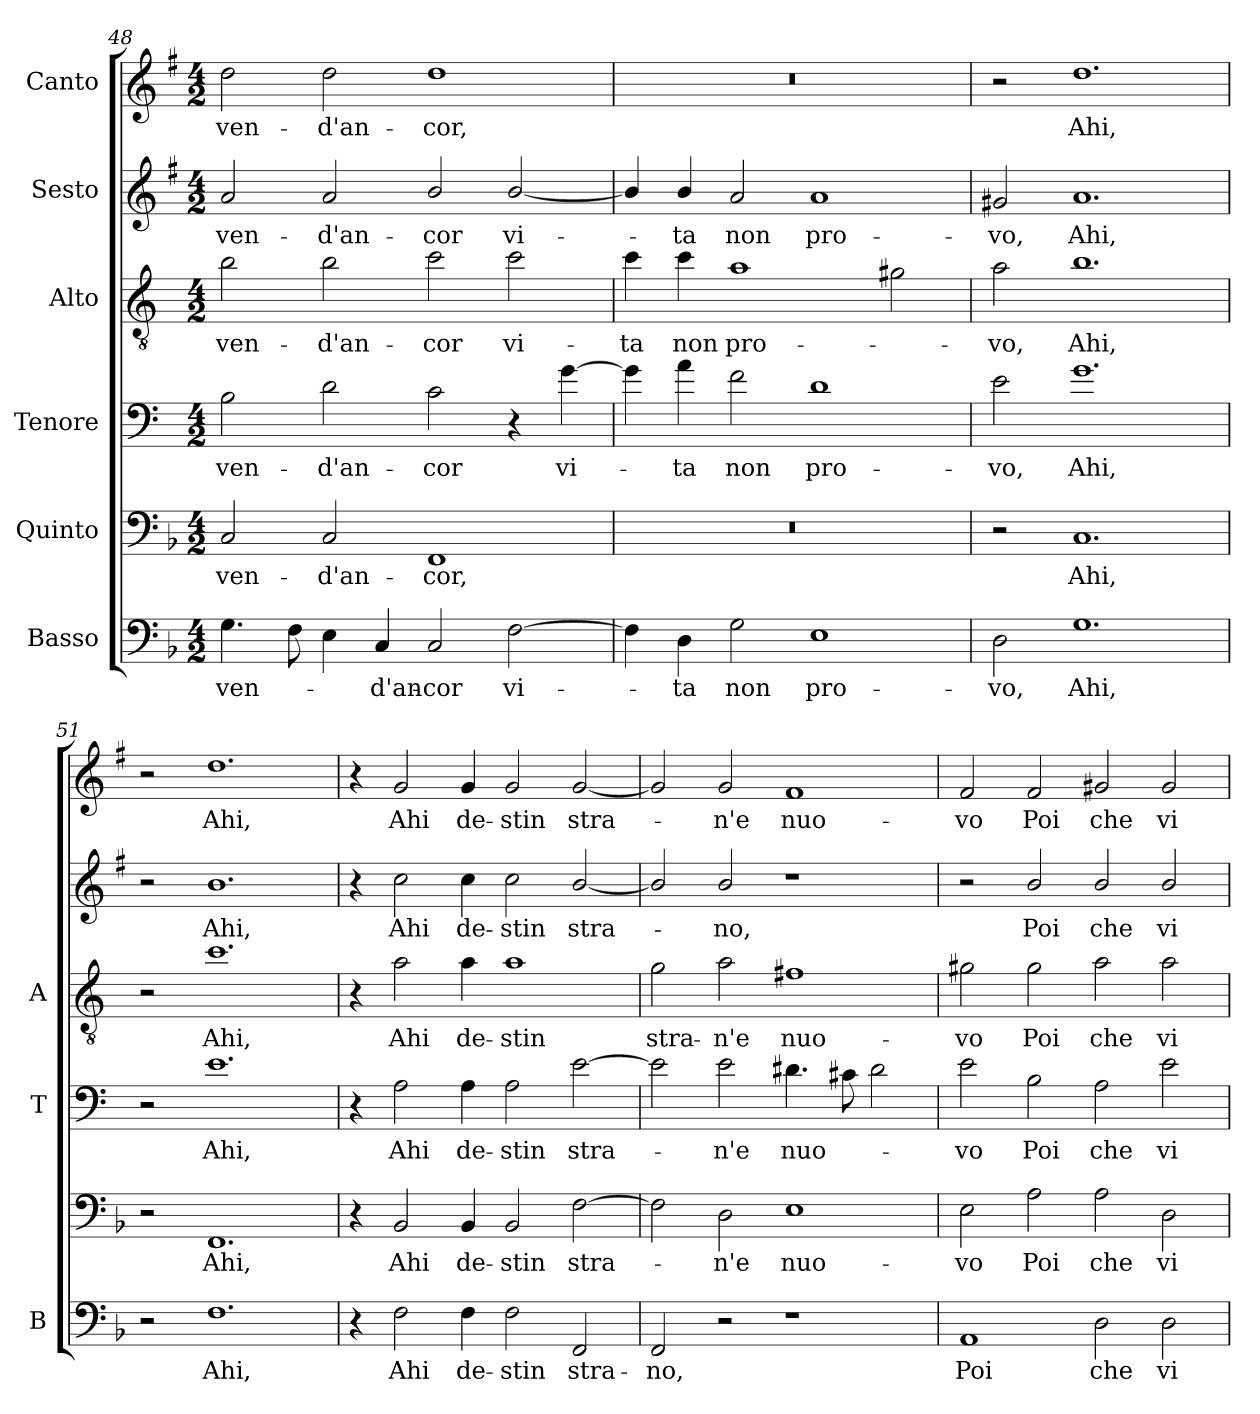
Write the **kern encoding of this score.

**kern	**text	**kern	**text	**kern	**text	**kern	**text	**kern	**text	**kern	**text
*part6	*part6	*part5	*part5	*part4	*part4	*part3	*part3	*part2	*part2	*part1	*part1
*staff6	*staff6	*staff5	*staff5	*staff4	*staff4	*staff3	*staff3	*staff2	*staff2	*staff1	*staff1
*I"Basso	*	*I"Quinto	*	*I"Tenore	*	*I"Alto	*	*I"Sesto	*	*I"Canto	*
*I'B	*	*	*	*I'T	*	*I'A	*	*	*	*	*
*clefF4	*	*clefF4	*	*clefF4	*	*clefGv2	*	*clefG2	*	*clefG2	*
*	*	*	*	*ITrd4c7	*	*ITrd4c7	*	*ITrd1c2	*	*ITrd1c2	*
*k[b-]	*	*k[b-]	*	*k[b-]	*	*k[b-]	*	*k[b-]	*	*k[b-]	*
*F:	*	*F:	*	*F:	*	*F:	*	*F:	*	*F:	*
*M4/2	*	*M4/2	*	*M4/2	*	*M4/2	*	*M4/2	*	*M4/2	*
=48	=48	=48	=48	=48	=48	=48	=48	=48	=48	=48	=48
!	!LO:LY:b	!	!LO:LY:b	!	!LO:LY:b	!	!LO:LY:b	!	!LO:LY:b	!	!LO:LY:b
4.G\	-ven-	2C/	-ven-	2E\	-ven-	2e\	-ven-	2g/	-ven-	2cc\	-ven-
8F\	.	.	.	.	.	.	.	.	.	.	.
!	!	!	!LO:LY:b	!	!LO:LY:b	!	!LO:LY:b	!	!LO:LY:b	!	!LO:LY:b
4E\	.	2C/	-d'an-	2G\	-d'an-	2e\	-d'an-	2g/	-d'an-	2cc\	-d'an-
!	!LO:LY:b	!	!	!	!	!	!	!	!	!	!
4C/	-d'an-	.	.	.	.	.	.	.	.	.	.
!	!LO:LY:b	!	!LO:LY:b	!	!LO:LY:b	!	!LO:LY:b	!	!LO:LY:b	!	!LO:LY:b
2C/	-cor	1FF	-cor,	2F\	-cor	2f\	-cor	2a/	-cor	1cc	-cor,
!	!LO:LY:b	!	!	!	!	!	!LO:LY:b	!	!LO:LY:b	!	!
[2F\	vi-	.	.	4r	.	2f\	vi-	[2a/	vi-	.	.
!	!	!	!	!	!LO:LY:b	!	!	!	!	!	!
.	.	.	.	[4c\	vi-	.	.	.	.	.	.
=49	=49	=49	=49	=49	=49	=49	=49	=49	=49	=49	=49
!	!	!	!	!	!	!	!LO:LY:b	!	!	!	!
4F\]	.	0r	.	4c\]	.	4f\	-ta	4a/]	.	0r	.
!	!LO:LY:b	!	!	!	!LO:LY:b	!	!LO:LY:b	!	!LO:LY:b	!	!
4D\	-ta	.	.	4d\	-ta	4f\	non	4a/	-ta	.	.
!	!LO:LY:b	!	!	!	!LO:LY:b	!	!LO:LY:b	!	!LO:LY:b	!	!
2G\	non	.	.	2B-\	non	1d	pro-	2g/	non	.	.
!	!LO:LY:b	!	!	!	!LO:LY:b	!	!	!	!LO:LY:b	!	!
1E	pro-	.	.	1G	pro-	.	.	1g	pro-	.	.
.	.	.	.	.	.	2c#X\	.	.	.	.	.
=50	=50	=50	=50	=50	=50	=50	=50	=50	=50	=50	=50
!	!LO:LY:b	!	!	!	!LO:LY:b	!	!LO:LY:b	!	!LO:LY:b	!	!
2D\	-vo,	2r	.	2A\	-vo,	2d\	-vo,	2f#X/	-vo,	2r	.
!	!LO:LY:b	!	!LO:LY:b	!	!LO:LY:b	!	!LO:LY:b	!	!LO:LY:b	!	!LO:LY:b
1.G	Ahi,	1.C	Ahi,	1.c	Ahi,	1.e	Ahi,	1.g	Ahi,	1.cc	Ahi,
!!LO:LB:g=z
=51	=51	=51	=51	=51	=51	=51	=51	=51	=51	=51	=51
2r	.	2r	.	2r	.	2r	.	2r	.	2r	.
!	!LO:LY:b	!	!LO:LY:b	!	!LO:LY:b	!	!LO:LY:b	!	!LO:LY:b	!	!LO:LY:b
1.F	Ahi,	1.FF	Ahi,	1.A	Ahi,	1.f	Ahi,	1.a	Ahi,	1.cc	Ahi,
=52	=52	=52	=52	=52	=52	=52	=52	=52	=52	=52	=52
4r	.	4r	.	4r	.	4r	.	4r	.	4r	.
!	!LO:LY:b	!	!LO:LY:b	!	!LO:LY:b	!	!LO:LY:b	!	!LO:LY:b	!	!LO:LY:b
2F\	Ahi	2BB-/	Ahi	2D\	Ahi	2d\	Ahi	2b-\	Ahi	2f/	Ahi
!	!LO:LY:b	!	!LO:LY:b	!	!LO:LY:b	!	!LO:LY:b	!	!LO:LY:b	!	!LO:LY:b
4F\	de-	4BB-/	de-	4D\	de-	4d\	de-	4b-\	de-	4f/	de-
!	!LO:LY:b	!	!LO:LY:b	!	!LO:LY:b	!	!LO:LY:b	!	!LO:LY:b	!	!LO:LY:b
2F\	-stin	2BB-/	-stin	2D\	-stin	1d	-stin	2b-\	-stin	2f/	-stin
!	!LO:LY:b	!	!LO:LY:b	!	!LO:LY:b	!	!	!	!LO:LY:b	!	!LO:LY:b
2FF/	stra-	[2F\	stra-	[2A\	stra-	.	.	[2a/	stra-	[2f/	stra-
=53	=53	=53	=53	=53	=53	=53	=53	=53	=53	=53	=53
!	!LO:LY:b	!	!	!	!	!	!LO:LY:b	!	!	!	!
2FF/	-no,	2F\]	.	2A\]	.	2c\	stra-	2a/]	.	2f/]	.
!	!	!	!LO:LY:b	!	!LO:LY:b	!	!LO:LY:b	!	!LO:LY:b	!	!LO:LY:b
2r	.	2D\	-n'e	2A\	-n'e	2d\	-n'e	2a/	-no,	2f/	-n'e
!	!	!	!LO:LY:b	!	!LO:LY:b	!	!LO:LY:b	!	!	!	!LO:LY:b
1r	.	1E	nuo-	4.G#X\	nuo-	1Bn	nuo-	1r	.	1e	nuo-
.	.	.	.	8F#X\	.	.	.	.	.	.	.
.	.	.	.	2G#\	.	.	.	.	.	.	.
=54	=54	=54	=54	=54	=54	=54	=54	=54	=54	=54	=54
!	!LO:LY:b	!	!LO:LY:b	!	!LO:LY:b	!	!LO:LY:b	!	!	!	!LO:LY:b
1AA	Poi	2E\	-vo	2A\	-vo	2c#X\	-vo	2r	.	2e/	-vo
!	!	!	!LO:LY:b	!	!LO:LY:b	!	!LO:LY:b	!	!LO:LY:b	!	!LO:LY:b
.	.	2A\	Poi	2E\	Poi	2c#\	Poi	2a/	Poi	2e/	Poi
!	!LO:LY:b	!	!LO:LY:b	!	!LO:LY:b	!	!LO:LY:b	!	!LO:LY:b	!	!LO:LY:b
2D\	che	2A\	che	2D\	che	2d\	che	2a/	che	2f#X/	che
!	!LO:LY:b	!	!LO:LY:b	!	!LO:LY:b	!	!LO:LY:b	!	!LO:LY:b	!	!LO:LY:b
2D\	vi-	2D\	vi-	2A\	vi-	2d\	vi-	2a/	vi-	2f#/	vi-
=	=	=	=	=	=	=	=	=	=	=	=
*-	*-	*-	*-	*-	*-	*-	*-	*-	*-	*-	*-
